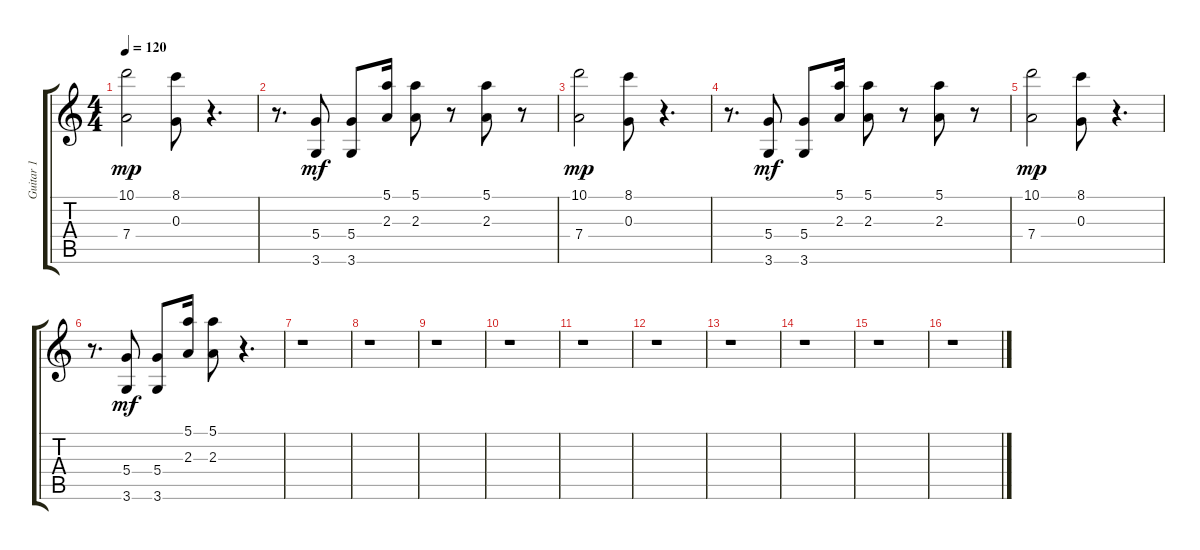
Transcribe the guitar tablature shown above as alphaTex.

\track ("Guitar 1" "Guitar 1") {instrument overdrivenguitar}
\staff {score tabs}
\tuning (E4 B3 G3 D3 A2 E2) {hide}
\ts (4 4)
\tempo 120
\clef g2
\ks c
(10.1 7.4).2{dy mp} (8.1 0.3).8 r.4{d} |
r.8{d} (5.4 3.6).8{dy mf} (5.4 3.6).8 (5.1 2.3).16 (5.1 2.3).8 r.8 (5.1 2.3).8 r.8 |
(10.1 7.4).2{dy mp} (8.1 0.3).8 r.4{d} |
r.8{d} (5.4 3.6).8{dy mf} (5.4 3.6).8 (5.1 2.3).16 (5.1 2.3).8 r.8 (5.1 2.3).8 r.8 |
(10.1 7.4).2{dy mp} (8.1 0.3).8 r.4{d} |
r.8{d} (5.4 3.6).8{dy mf} (5.4 3.6).8 (5.1 2.3).16 (5.1 2.3).8 r.4{d} |
r.1 |
r.1 |
r.1 |
r.1 |
r.1 |
r.1 |
r.1 |
r.1 |
r.1 |
r.1
